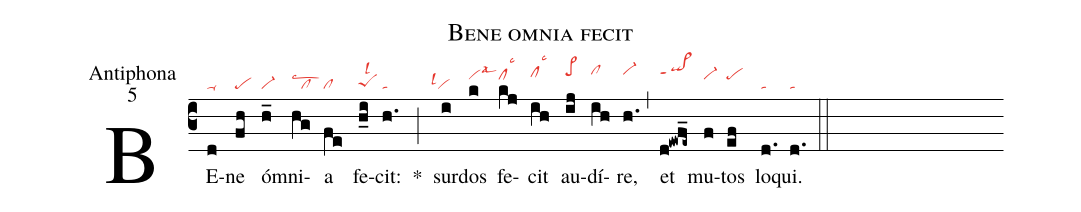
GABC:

name:Bene omnia fecit;
office-part:Antiphona;
mode:5;
nabc-lines:1;
%%
(c3)
BE(d|ta-)ne(fh|pe) ó(h_|vi-)mni(hg|cllscw2)a(fe|cl) fe(h_i|peShglsl2)cit:(h.|ta) *(;)
sur(i|```vilsl1)dos(k|vihjlsal3) fe(kj|clhjlsc3)cit(ih|clhklsc3) au(ij|pe>hl)dí(ih|clhl)re,(h.|vi-hl) (,)
et(d!ewf_e~|qi>hlppt1) mu(f|vi-hj)tos(ef|pehj) lo(d.|ta)qui.(d.|ta) (::)
